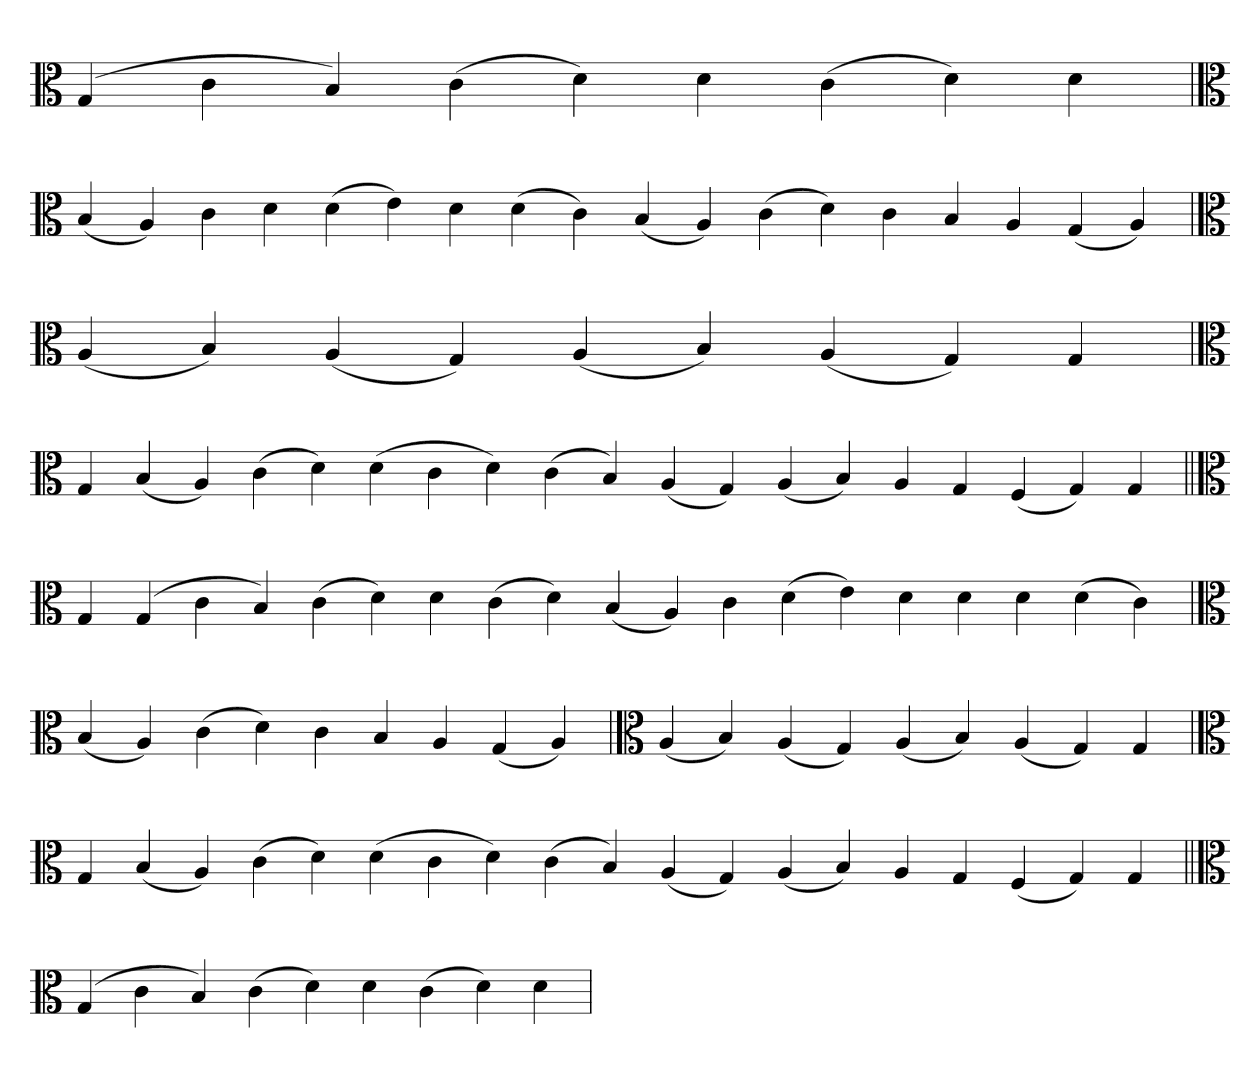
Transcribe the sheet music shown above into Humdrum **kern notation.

**kern
*part1
*staff1
*clefC3
=
(4G
4c
4B)
(4c
4d)
4d
(4c
4d)
4d
=`
*clefC3
(4B
4A)
4c
4d
(4d
4e)
4d
(4d
4c)
(4B
4A)
(4c
4d)
4c
4B
4A
(4G
4A)
=
*clefC3
(4A
4B)
(4A
4G)
(4A
4B)
(4A
4G)
4G
=`
*clefC3
4G
(4B
4A)
(4c
4d)
(4d
4c
4d)
(4c
4B)
(4A
4G)
(4A
4B)
4A
4G
(4F
4G)
4G
=||
*clefC3
4G
(4G
4c
4B)
(4c
4d)
4d
(4c
4d)
(4B
4A)
4c
(4d
4e)
4d
4d
4d
(4d
4c)
=`
*clefC3
(4B
4A)
(4c
4d)
4c
4B
4A
(4G
4A)
=
*clefC3
(4A
4B)
(4A
4G)
(4A
4B)
(4A
4G)
4G
=`
*clefC3
4G
(4B
4A)
(4c
4d)
(4d
4c
4d)
(4c
4B)
(4A
4G)
(4A
4B)
4A
4G
(4F
4G)
4G
=||
*clefC3
(4G
4c
4B)
(4c
4d)
4d
(4c
4d)
4d
=`
*-
